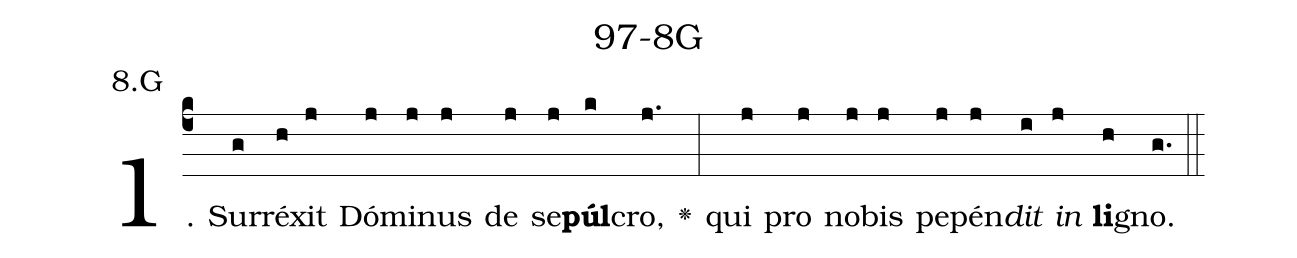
name: 97-8G;
annotation: 8.G;
%%
(c4)1. Sur(g)ré(h)xit(j) Dó(j)mi(j)nus(j) de(j) se(j)<b>púl</b>(k)cro,(j.) <v>\greheightstar</v>(:) qui(j) pro(j) no(j)bis(j) pe(j)pén(j)<i>dit</i>(i) <i>in</i>(j) <b>li</b>(h)gno.(g.) (::)


%E(j) u(j) o(i) u(j) a(h) e.(g.) (::)
